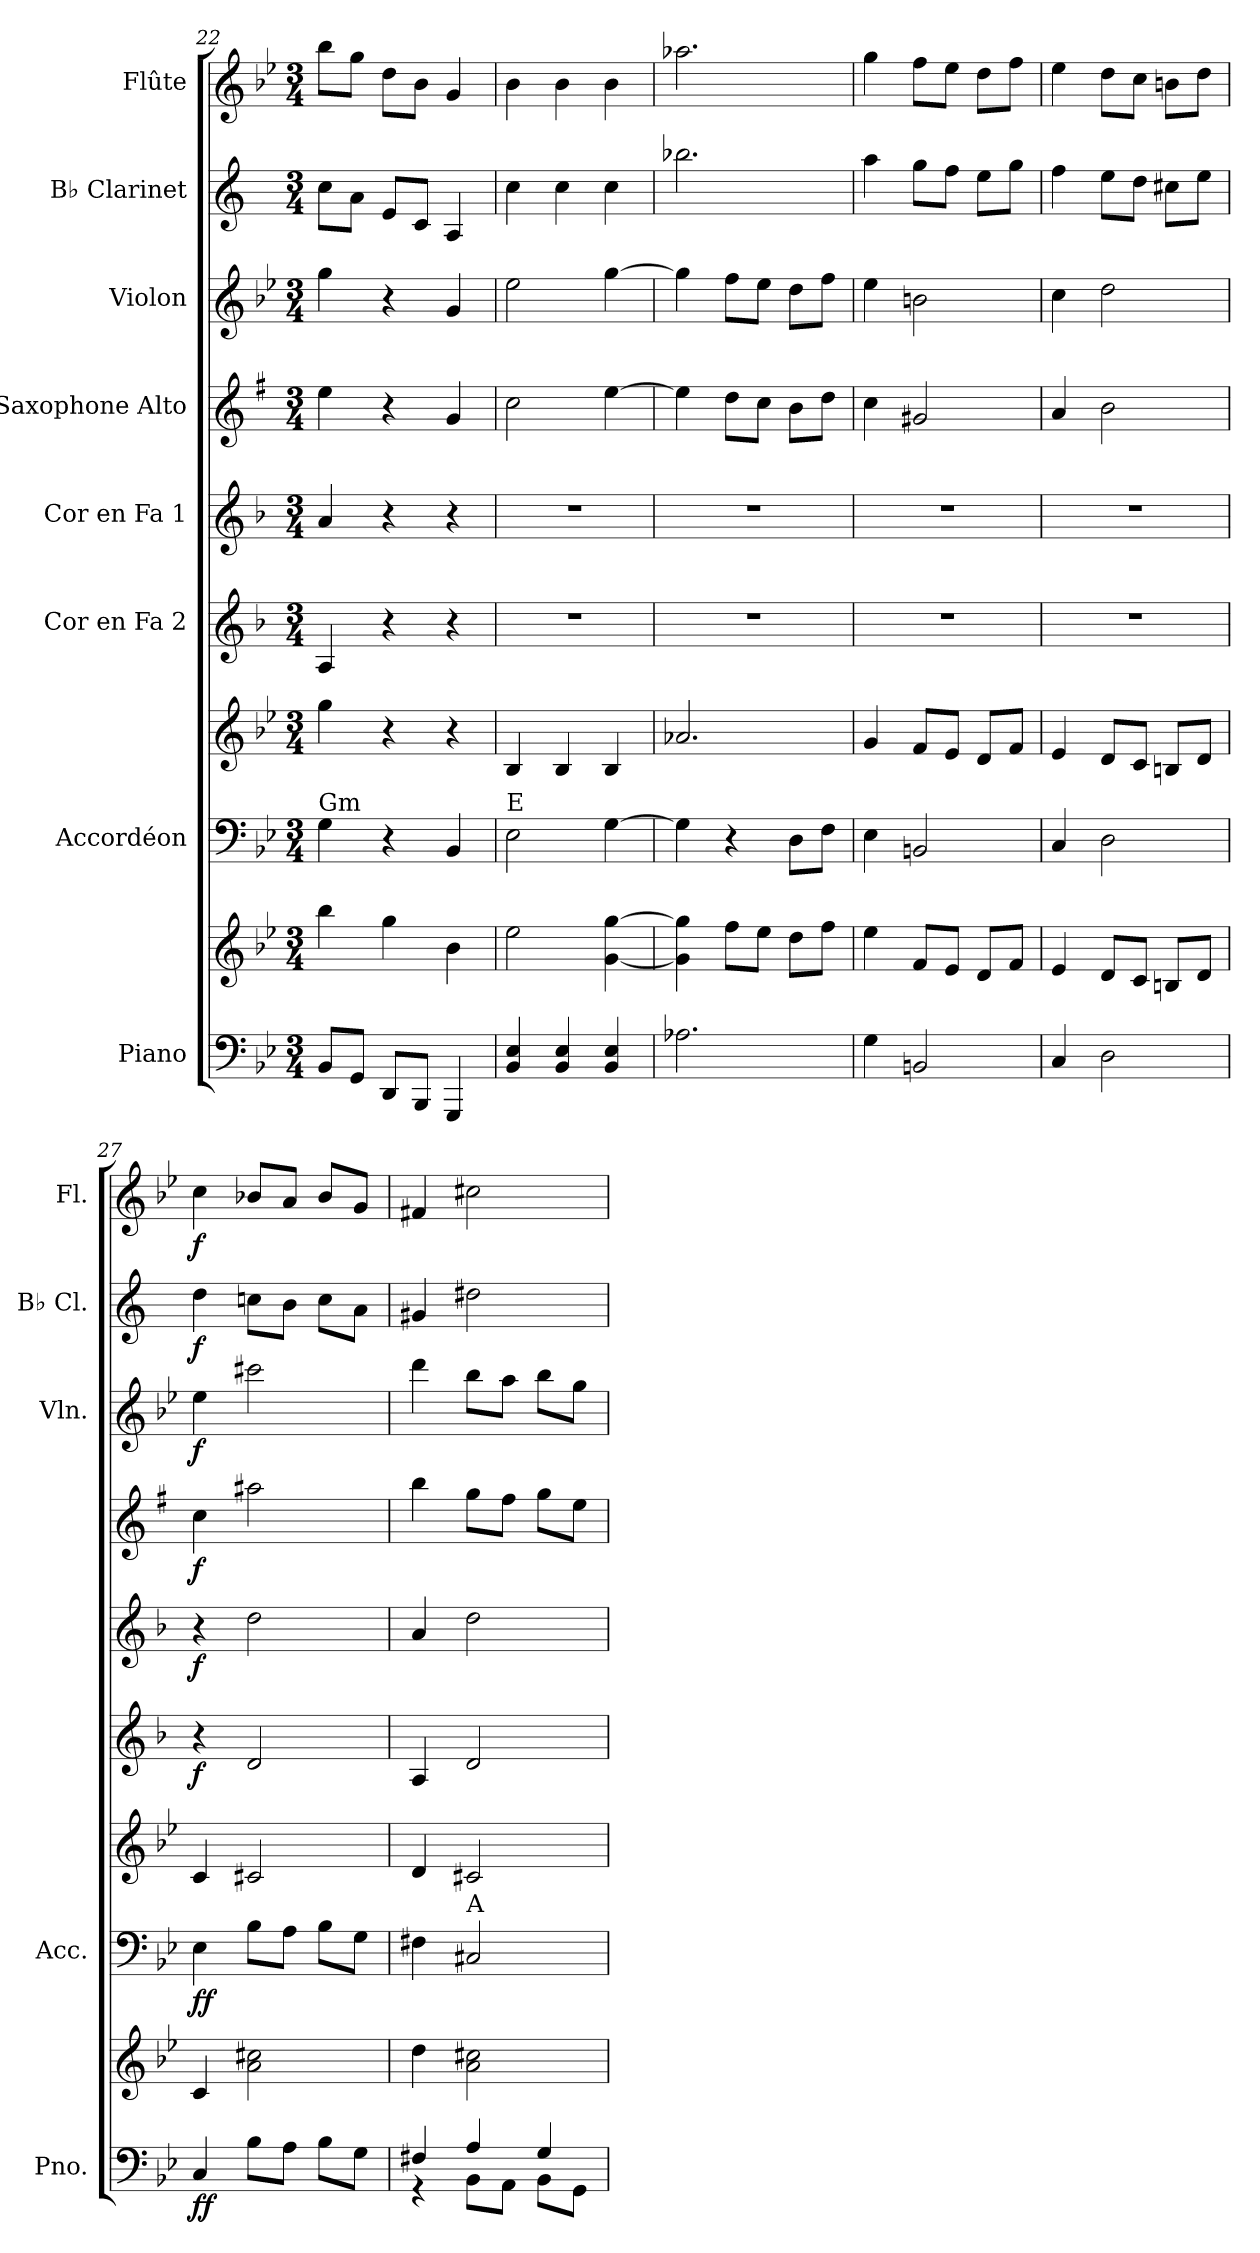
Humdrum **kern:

**kern	**kern	**dynam	**kern	**kern	**dynam	**kern	**dynam	**kern	**dynam	**kern	**dynam	**kern	**dynam	**kern	**dynam	**kern	**dynam
*part8	*part8	*part8	*part7	*part7	*part7	*part6	*part6	*part5	*part5	*part4	*part4	*part3	*part3	*part2	*part2	*part1	*part1
*staff10	*staff9	*staff9/10	*staff8	*staff7	*staff7/8	*staff6	*staff6	*staff5	*staff5	*staff4	*staff4	*staff3	*staff3	*staff2	*staff2	*staff1	*staff1
*I"Piano	*	*	*I"Accordéon	*	*	*I"Cor en Fa 2	*	*I"Cor en Fa 1	*	*I"Saxophone Alto	*	*I"Violon	*	*I"B♭ Clarinet	*	*I"Flûte	*
*I'Pno.	*	*	*I'Acc.	*	*	*	*	*	*	*	*	*I'Vln.	*	*I'B♭ Cl.	*	*I'Fl.	*
*clefF4	*clefG2	*	*clefF4	*clefG2	*	*clefG2	*	*clefG2	*	*clefG2	*	*clefG2	*	*clefG2	*	*clefG2	*
*	*	*	*	*	*	*ITrd4c7	*	*ITrd4c7	*	*ITrd5c9	*	*	*	*ITrd1c2	*	*	*
*k[b-e-]	*k[b-e-]	*	*k[b-e-]	*k[b-e-]	*	*k[b-e-]	*	*k[b-e-]	*	*k[b-e-]	*	*k[b-e-]	*	*k[b-e-]	*	*k[b-e-]	*
*M3/4	*M3/4	*	*M3/4	*M3/4	*	*M3/4	*	*M3/4	*	*M3/4	*	*M3/4	*	*M3/4	*	*M3/4	*
=22	=22	=22	=22	=22	=22	=22	=22	=22	=22	=22	=22	=22	=22	=22	=22	=22	=22
!	!	!	!LO:TX:a:t=Gm	!	!	!	!	!	!	!	!	!	!	!	!	!	!
8BB-/L	4bb-\	.	4G\	4gg\	.	4D/	.	4d/	.	4g\	.	4gg\	.	8b-\L	.	8bb-\L	.
8GG/J	.	.	.	.	.	.	.	.	.	.	.	.	.	8g\J	.	8gg\J	.
8DD/L	4gg\	.	4r	4r	.	4r	.	4r	.	4r	.	4r	.	8d/L	.	8dd\L	.
8BBB-/J	.	.	.	.	.	.	.	.	.	.	.	.	.	8B-/J	.	8b-\J	.
4GGG/	4b-\	.	4BB-/	4r	.	4r	.	4r	.	4B-/	.	4g/	.	4G/	.	4g/	.
=23	=23	=23	=23	=23	=23	=23	=23	=23	=23	=23	=23	=23	=23	=23	=23	=23	=23
!	!	!	!LO:TX:a:t=E	!	!	!	!	!	!	!	!	!	!	!	!	!	!
4BB-/ 4E-/	2ee-\	.	2E-\	4B-/	.	2.r	.	2.r	.	2e-\	.	2ee-\	.	4b-\	.	4b-\	.
4BB-/ 4E-/	.	.	.	4B-/	.	.	.	.	.	.	.	.	.	4b-\	.	4b-\	.
4BB-/ 4E-/	[4g\ [4gg\	.	[4G\	4B-/	.	.	.	.	.	[4g\	.	[4gg\	.	4b-\	.	4b-\	.
=24	=24	=24	=24	=24	=24	=24	=24	=24	=24	=24	=24	=24	=24	=24	=24	=24	=24
2.A-X\	4g\] 4gg\]	.	4G\]	2.a-X/	.	2.r	.	2.r	.	4g\]	.	4gg\]	.	2.aa-X\	.	2.aa-X\	.
.	8ff\L	.	4r	.	.	.	.	.	.	8f\L	.	8ff\L	.	.	.	.	.
.	8ee-\J	.	.	.	.	.	.	.	.	8e-\J	.	8ee-\J	.	.	.	.	.
.	8dd\L	.	8D\L	.	.	.	.	.	.	8d\L	.	8dd\L	.	.	.	.	.
.	8ff\J	.	8F\J	.	.	.	.	.	.	8f\J	.	8ff\J	.	.	.	.	.
=25	=25	=25	=25	=25	=25	=25	=25	=25	=25	=25	=25	=25	=25	=25	=25	=25	=25
4G\	4ee-\	.	4E-\	4g/	.	2.r	.	2.r	.	4e-\	.	4ee-\	.	4gg\	.	4gg\	.
2BBn/	8f/L	.	2BBn/	8f/L	.	.	.	.	.	2Bn/	.	2bn\	.	8ff\L	.	8ff\L	.
.	8e-/J	.	.	8e-/J	.	.	.	.	.	.	.	.	.	8ee-\J	.	8ee-\J	.
.	8d/L	.	.	8d/L	.	.	.	.	.	.	.	.	.	8dd\L	.	8dd\L	.
.	8f/J	.	.	8f/J	.	.	.	.	.	.	.	.	.	8ff\J	.	8ff\J	.
=26	=26	=26	=26	=26	=26	=26	=26	=26	=26	=26	=26	=26	=26	=26	=26	=26	=26
4C/	4e-/	.	4C/	4e-/	.	2.r	.	2.r	.	4c/	.	4cc\	.	4ee-\	.	4ee-\	.
2D\	8d/L	.	2D\	8d/L	.	.	.	.	.	2d\	.	2dd\	.	8dd\L	.	8dd\L	.
.	8c/J	.	.	8c/J	.	.	.	.	.	.	.	.	.	8cc\J	.	8cc\J	.
.	8Bn/L	.	.	8Bn/L	.	.	.	.	.	.	.	.	.	8bn\L	.	8bn\L	.
.	8d/J	.	.	8d/J	.	.	.	.	.	.	.	.	.	8dd\J	.	8dd\J	.
!!LO:PB:g=z
=27	=27	=27	=27	=27	=27	=27	=27	=27	=27	=27	=27	=27	=27	=27	=27	=27	=27
!	!	!LO:DY:b=2	!	!	!	!	!	!	!	!	!	!	!	!	!	!	!
!	!	!LO:DY:n=1:b	!	!	!LO:DY:b=2	!	!	!	!	!	!	!	!	!	!	!	!
!	!	!	!	!	!LO:DY:n=1:b	!	!LO:DY:b	!	!LO:DY:b	!	!LO:DY:b	!	!LO:DY:b	!	!LO:DY:b	!	!LO:DY:b
4C/	4c/	f f	4E-\	4c/	f f	4r	f	4r	f	4e-\	f	4ee-\	f	4cc\	f	4cc\	f
8B-\L	2a\ 2cc#X\	.	8B-\L	2c#X/	.	2G/	.	2g\	.	2cc#X\	.	2ccc#X\	.	8b-X\L	.	8b-X/L	.
8A\J	.	.	8A\J	.	.	.	.	.	.	.	.	.	.	8a\J	.	8a/J	.
8B-\L	.	.	8B-\L	.	.	.	.	.	.	.	.	.	.	8b-\L	.	8b-/L	.
8G\J	.	.	8G\J	.	.	.	.	.	.	.	.	.	.	8g\J	.	8g/J	.
=28	=28	=28	=28	=28	=28	=28	=28	=28	=28	=28	=28	=28	=28	=28	=28	=28	=28
*^	*	*	*	*	*	*	*	*	*	*	*	*	*	*	*	*	*
4F#X/	4r	4dd\	.	4F#X\	4d/	.	4D/	.	4d/	.	4dd\	.	4ddd\	.	4f#X/	.	4f#X/	.
!	!	!	!	!LO:TX:a:t=A	!	!	!	!	!	!	!	!	!	!	!	!	!	!
8BB-\L	4A/	2a\ 2cc#X\	.	2C#X/	2c#X/	.	2G/	.	2g\	.	8b-\L	.	8bb-\L	.	2cc#X\	.	2cc#X\	.
8AA\J	.	.	.	.	.	.	.	.	.	.	8a\J	.	8aa\J	.	.	.	.	.
8BB-\L	4G/	.	.	.	.	.	.	.	.	.	8b-\L	.	8bb-\L	.	.	.	.	.
8GG\J	.	.	.	.	.	.	.	.	.	.	8g\J	.	8gg\J	.	.	.	.	.
*v	*v	*	*	*	*	*	*	*	*	*	*	*	*	*	*	*	*	*
=	=	=	=	=	=	=	=	=	=	=	=	=	=	=	=	=	=
*-	*-	*-	*-	*-	*-	*-	*-	*-	*-	*-	*-	*-	*-	*-	*-	*-	*-
